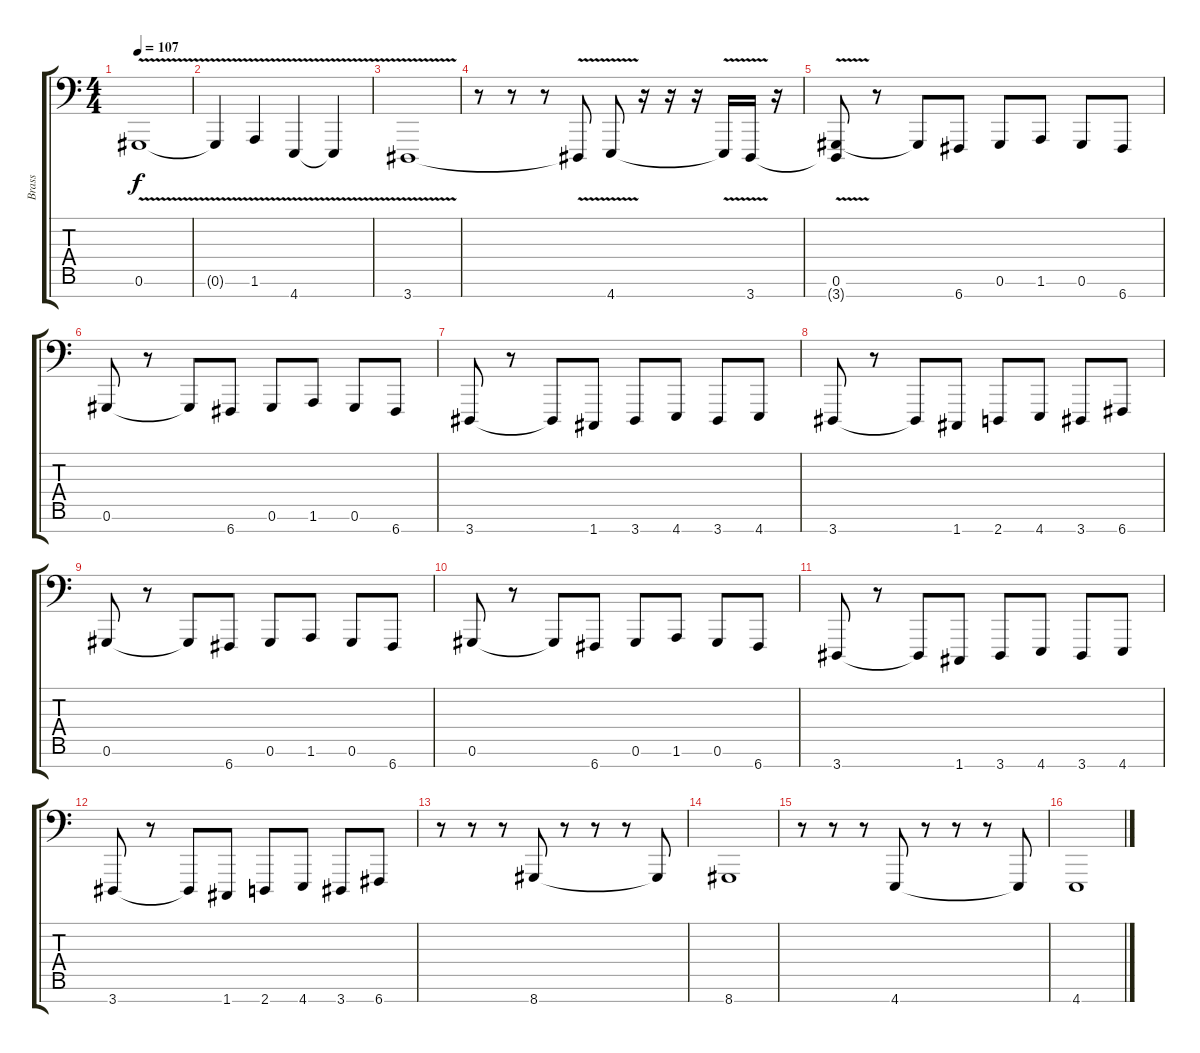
\track ("Brass" "Brass") {instrument lead2sawtooth}
\staff {score tabs}
\tuning (Ab3 Eb3 B2 Gb2 Db2 Ab1 C1) {hide}
\ts (4 4)
\tempo 107
\clef f4
\ks c
0.6{v}.1{dy f instrument lead2sawtooth} |
0.6{t}.4 1.6{v}.4 4.7{v}.4 4.7{t}.4 |
3.7{v}.1 |
r.8 r.8 r.8 3.7{t}.8 4.7{v}.8 r.16 r.16 r.16 4.7{t}.16 3.7{v}.16 r.16 |
(0.6 3.7{t}).8 r.8 0.6{t}.8 6.7.8 0.6.8 1.6.8 0.6.8 6.7.8 |
0.6.8 r.8 0.6{t}.8 6.7.8 0.6.8 1.6.8 0.6.8 6.7.8 |
3.7.8 r.8 3.7{t}.8 1.7.8 3.7.8 4.7.8 3.7.8 4.7.8 |
3.7.8 r.8 3.7{t}.8 1.7.8 2.7.8 4.7.8 3.7.8 6.7.8 |
0.6.8 r.8 0.6{t}.8 6.7.8 0.6.8 1.6.8 0.6.8 6.7.8 |
0.6.8 r.8 0.6{t}.8 6.7.8 0.6.8 1.6.8 0.6.8 6.7.8 |
3.7.8 r.8 3.7{t}.8 1.7.8 3.7.8 4.7.8 3.7.8 4.7.8 |
3.7.8 r.8 3.7{t}.8 1.7.8 2.7.8 4.7.8 3.7.8 6.7.8 |
r.8 r.8 r.8 8.7.8 r.8 r.8 r.8 8.7{t}.8 |
8.7.1 |
r.8 r.8 r.8 4.7.8 r.8 r.8 r.8 4.7{t}.8 |
4.7.1
